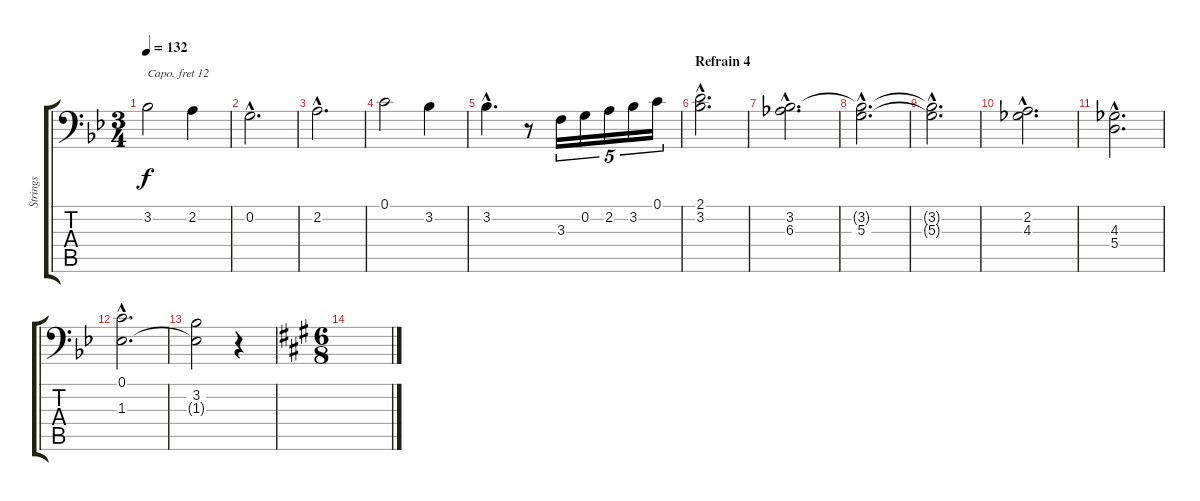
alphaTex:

\track ("Strings" "Strings") {instrument synthstrings1}
\staff {score tabs}
\capo 12
\tuning (C3 G2 D2 A1 E1 B0) {hide}
\ts (3 4)
\tempo 132
\clef f4
\ks bb
3.2.2{dy f} 2.2.4 |
0.2{hac}.2{d} |
2.2{hac}.2{d} |
0.1.2 3.2.4 |
3.2{hac}.4{d} r.8 3.3.16{tu (5 4)} 0.2.16{tu (5 4)} 2.2.16{tu (5 4)} 3.2.16{tu (5 4)} 0.1.16{tu (5 4)} |
\section ("" "Refrain 4")
(2.1{hac} 3.2{hac}).2{d} |
(3.2{hac} 6.3{hac}).2{d} |
(3.2{hac t} 5.3{hac}).2{d} |
(3.2{hac t} 5.3{hac t}).2{d} |
(2.2{hac} 4.3{hac}).2{d} |
(4.3{hac} 5.4{hac}).2{d} |
(0.1{hac} 1.3{hac}).2{d} |
(3.2 1.3{t}).2 r.4 |
\ts (6 8)
\ks a
